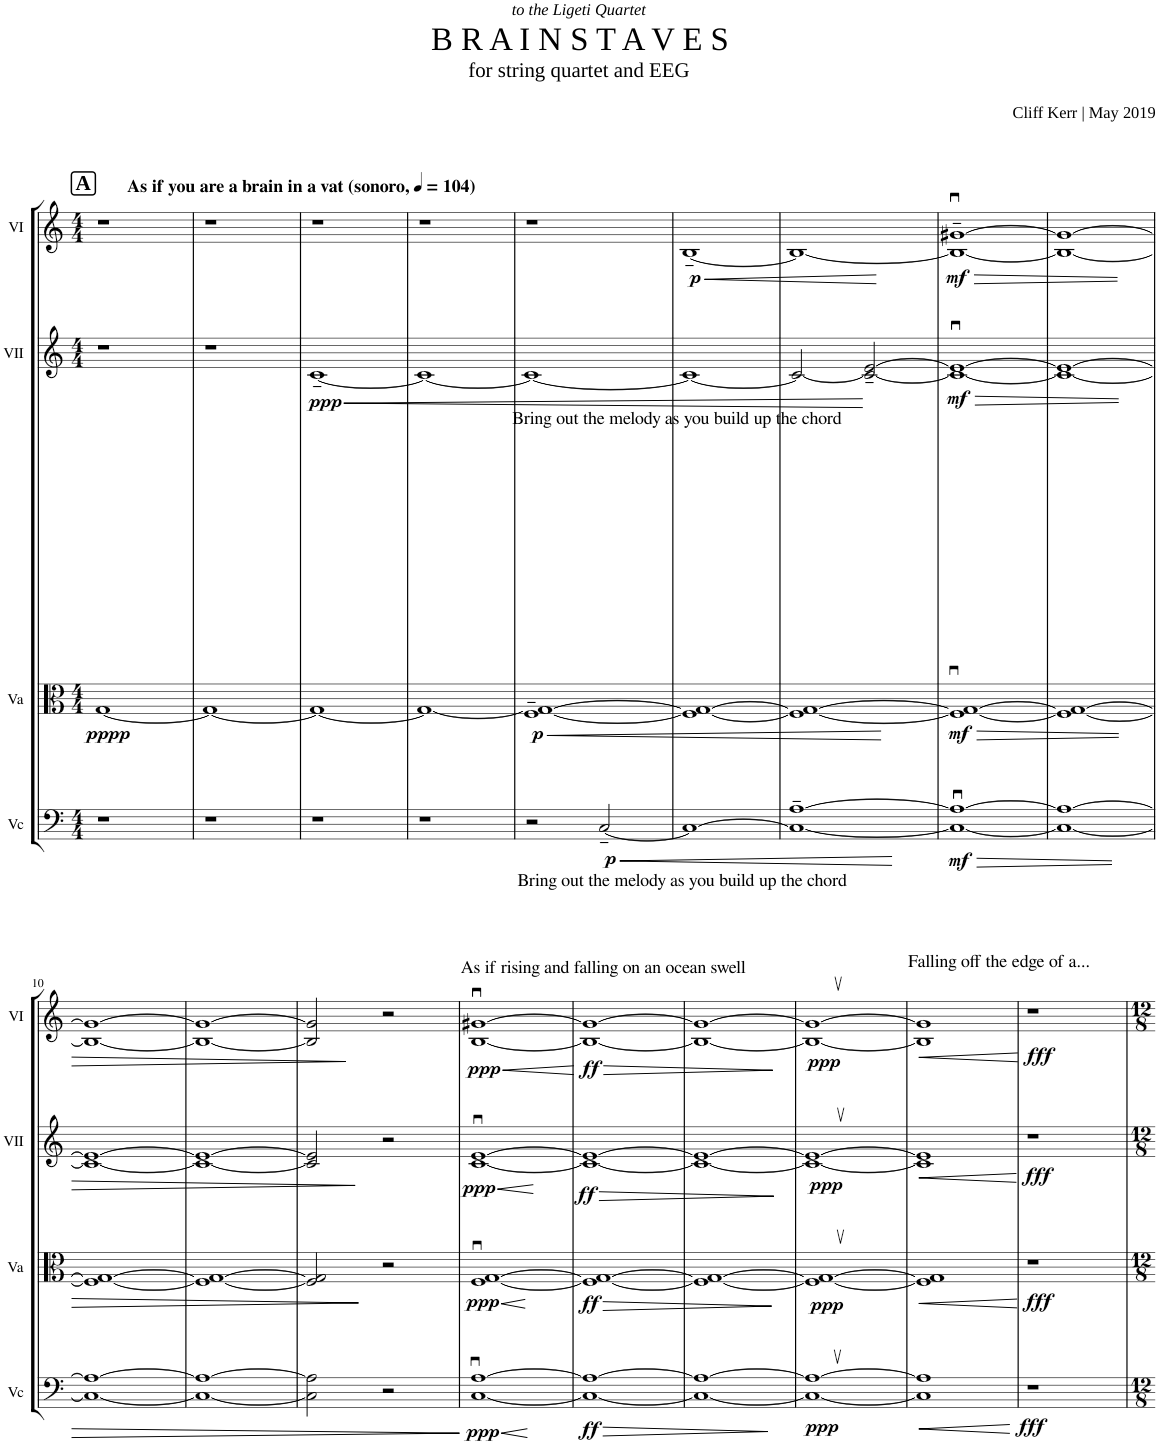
**kern	**dynam	**kern	**dynam	**kern	**dynam	**kern	**dynam
*part4	*part4	*part3	*part3	*part2	*part2	*part1	*part1
*staff4	*staff4	*staff3	*staff3	*staff2	*staff2	*staff1	*staff1
*I"Vc	*	*I"Va	*	*I"VII	*	*I"VI	*
*I'Vc	*	*I'Va	*	*I'VII	*	*I'VI	*
*clefF4	*	*clefC3	*	*clefG2	*	*clefG2	*
*k[]	*	*k[]	*	*k[]	*	*k[]	*
*M4/4	*	*M4/4	*	*M4/4	*	*M4/4	*
*MM104	*	*MM104	*	*MM104	*	*MM104	*
!!LO:REH:place=s1:a:B:cj:fs=14.284:t=A
=1	=1	=1	=1	=1	=1	=1	=1
!	!	!	!	!	!	!LO:TX:a:B:t=As if you are a brain in a vat (sonoro,	!
!	!	!	!	!	!	!LO:TX:a:B:t=)	!
!	!	!LO:TX:a:t=Bring out the melody as you build up the chord	!	!	!	!	!
!	!	!	!LO:DY:b	!	!	!	!
1r	.	[1G	pppp	1r	.	1r	.
=2	=2	=2	=2	=2	=2	=2	=2
1r	.	1G_	.	1r	.	1r	.
=3	=3	=3	=3	=3	=3	=3	=3
!	!	!	!	!	!LO:HP:b	!	!
!	!	!	!	!	!LO:DY:n=1:b	!	!
1r	.	1G_	.	[1c~	< ppp	1r	.
.	.	.	.	.	[	.	.
=4	=4	=4	=4	=4	=4	=4	=4
1r	.	1G_	.	1c_	.	1r	.
=5	=5	=5	=5	=5	=5	=5	=5
!	!	!	!LO:HP:b	!	!	!	!
!	!	!	!LO:DY:n=1:b	!	!	!	!
2r	.	[1F~> 1G_~>	< p	1c_	.	1r	.
!LO:TX:b:t=Bring out the melody as you build up the chord	!	!	!	!	!	!	!
!	!LO:HP:b	!	!	!	!	!	!
!	!LO:DY:n=1:b	!	!	!	!	!	!
[2C~/	< p	.	.	.	.	.	.
.	[	.	.	.	.	.	.
=6	=6	=6	=6	=6	=6	=6	=6
!	!	!	!	!	!	!	!LO:HP:b
!	!	!	!	!	!	!	!LO:DY:n=1:b
1C_	.	1F_ 1G_	.	1c_	.	[1B~	< p
.	.	.	[	.	.	.	[
=7	=7	=7	=7	=7	=7	=7	=7
1C_~ [1A~	.	1F_ 1G_	.	2c/_	.	1B_	.
.	.	.	.	2c/_~ [2e/~	.	.	.
=8	=8	=8	=8	=8	=8	=8	=8
!	!LO:HP:b	!	!LO:HP:b	!	!LO:HP:b	!	!LO:HP:b
!	!LO:DY:n=1:b	!	!LO:DY:n=1:b	!	!LO:DY:n=1:b	!	!LO:DY:n=1:b
1C_ 1A_	> mf	1F_ 1G_	> mf	1c_ 1e_	> mf	1B_~> [1g#X~>	> mf
=9	=9	=9	=9	=9	=9	=9	=9
1C_ 1A_	.	1F_ 1G_	.	1c_ 1e_	.	1B_ 1g#_	.
!!LO:LB:g=z
=10	=10	=10	=10	=10	=10	=10	=10
1C_ 1A_	.	1F_ 1G_	.	1c_ 1e_	.	1B_ 1g#_	.
.	.	.	]	.	]	.	]
=11	=11	=11	=11	=11	=11	=11	=11
1C_ 1A_	.	1F_ 1G_	.	1c_ 1e_	.	1B_ 1g#_	.
=12	=12	=12	=12	=12	=12	=12	=12
2C\] 2A\]	.	2F/] 2G/]	.	2c/] 2e/]	.	2B/] 2g#/]	.
2r	.	2r	.	2r	.	2r	.
.	]	.	.	.	.	.	.
=13	=13	=13	=13	=13	=13	=13	=13
!	!	!	!	!	!	!LO:TX:a:t=As if rising and falling on an ocean swell	!
!	!LO:HP:b	!	!LO:HP:b	!	!LO:HP:b	!	!LO:HP:b
!	!LO:DY:n=1:b	!	!LO:DY:n=1:b	!	!LO:DY:n=1:b	!	!LO:DY:n=1:b
[1C [1A	< ppp	[1F [1G	< ppp	[1c [1e	< ppp	[1B [1g#X	< ppp
.	.	.	.	.	.	.	[
=14	=14	=14	=14	=14	=14	=14	=14
!	!LO:HP:b	!	!LO:HP:b	!	!LO:HP:b	!	!LO:HP:b
!	!LO:DY:n=1:b	!	!LO:DY:n=1:b	!	!LO:DY:n=1:b	!	!LO:DY:n=1:b
1C_ 1A_	> ff	1F_ 1G_	> ff	1c_ 1e_	> ff	1B_ 1g#_	> ff
.	[ ]	.	[ ]	.	[ ]	.	]
=15	=15	=15	=15	=15	=15	=15	=15
1C_ 1A_	.	1F_ 1G_	.	1c_ 1e_	.	1B_ 1g#_	.
=16	=16	=16	=16	=16	=16	=16	=16
!	!LO:DY:b	!	!LO:DY:b	!	!LO:DY:b	!	!LO:DY:b
1C_ 1A_	ppp	1F_ 1G_	ppp	1c_ 1e_	ppp	1B_ 1g#_	ppp
=17	=17	=17	=17	=17	=17	=17	=17
!	!	!	!	!	!	!LO:TX:a:t=Falling off the edge of a...	!
!	!LO:HP:b	!	!LO:HP:b	!	!LO:HP:b	!	!LO:HP:b
1C] 1A]	<	1F] 1G]	<	1c] 1e]	<	1B] 1g#]	<
.	[	.	[	.	[	.	[
=18	=18	=18	=18	=18	=18	=18	=18
!	!LO:DY:b	!	!LO:DY:b	!	!LO:DY:b	!	!LO:DY:b
1r	fff	1r	fff	1r	fff	1r	fff
=	=	=	=	=	=	=	=
*-	*-	*-	*-	*-	*-	*-	*-
